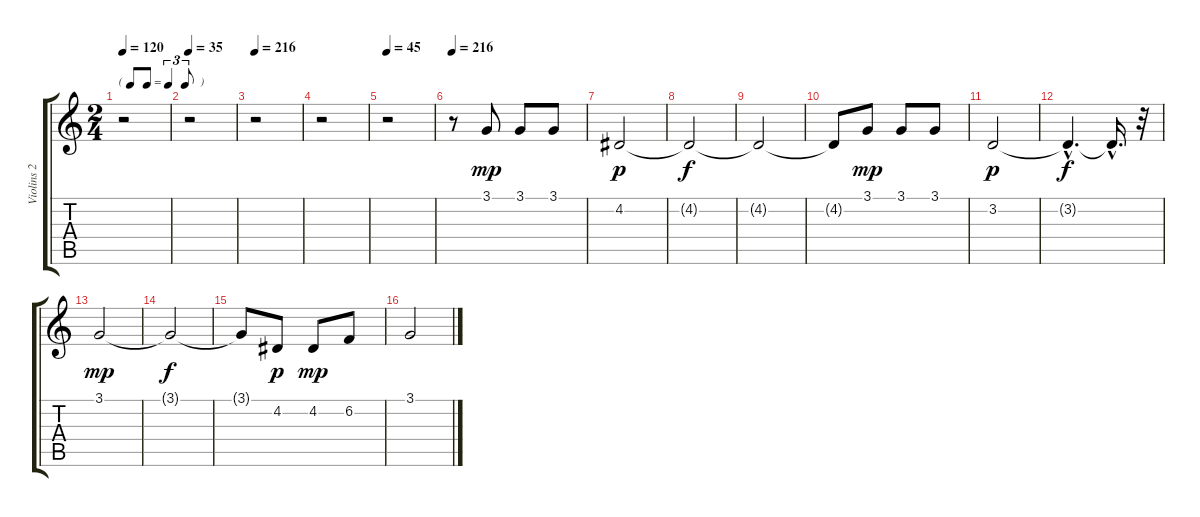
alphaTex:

\track ("Violins 2" "Violins 2") {instrument stringensemble1}
\staff {score tabs}
\tuning (E4 B3 G3 D3 A2 E2) {hide}
\ts (2 4)
\tf triplet8th
\tempo 120
\tempo 212
\tempo 120
\clef g2
\ks c
r.2{dy mp instrument stringensemble1} |
\tempo 35
r.2 |
\tempo 216
r.2 |
r.2 |
\tempo 45
r.2 |
\tempo 216
r.8 3.1.8 3.1.8 3.1.8 |
4.2.2{dy p} |
4.2{t}.2{dy f} |
4.2{t}.2 |
4.2{t}.8 3.1.8{dy mp} 3.1.8 3.1.8 |
3.2.2{dy p} |
3.2{hac t}.4{d dy f} 3.2{hac t}.16{d} r.32 |
3.1.2{dy mp} |
3.1{t}.2{dy f} |
3.1{t}.8 4.2.8{dy p} 4.2.8{dy mp} 6.2.8 |
3.1.2
